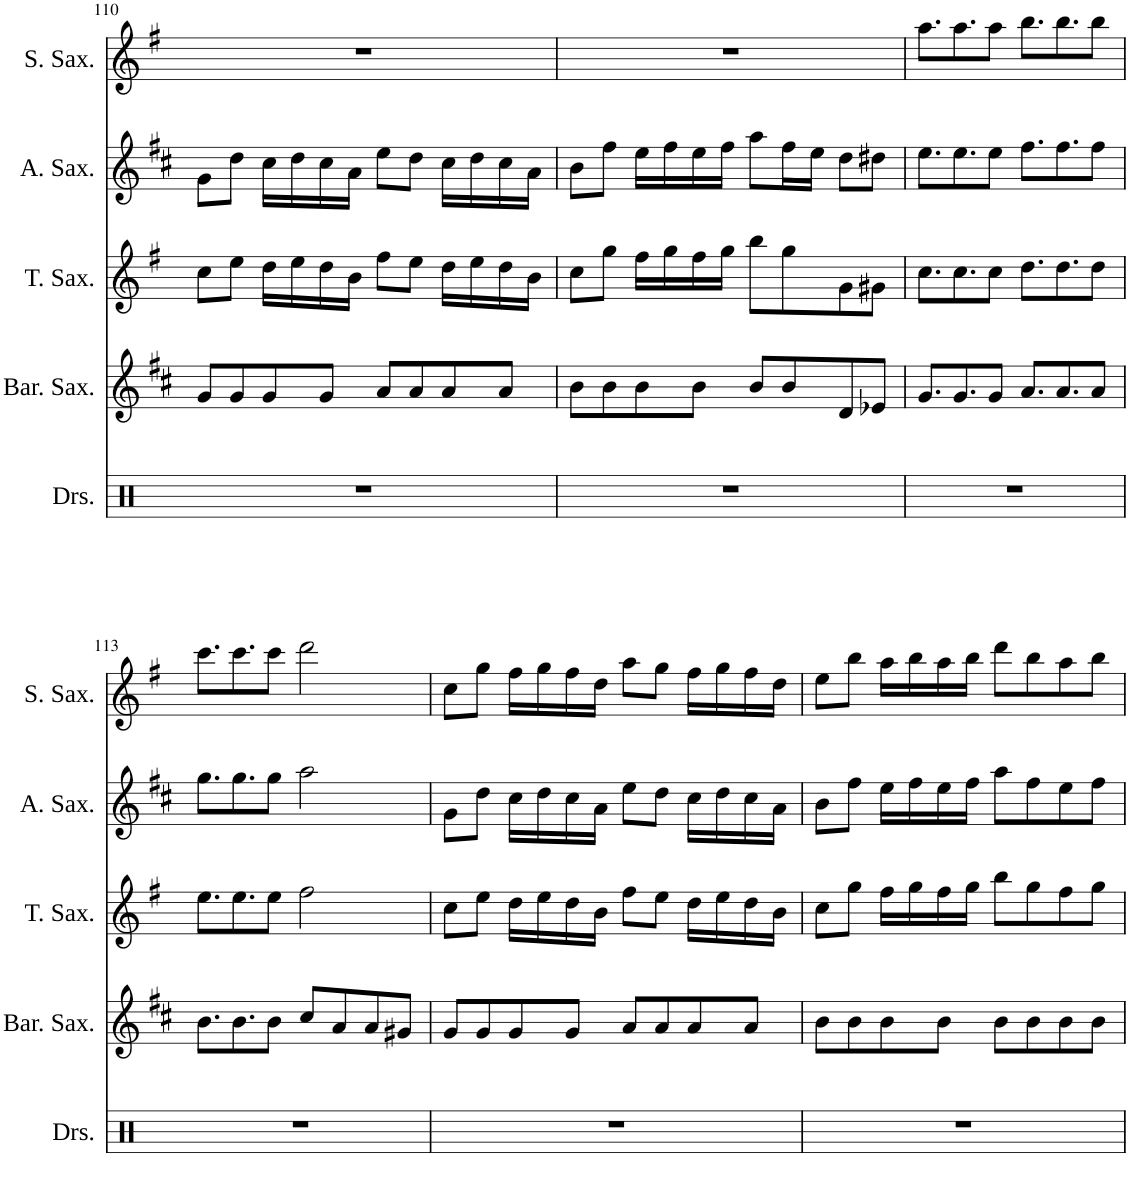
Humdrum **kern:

**kern	**kern	**kern	**kern	**kern
*part5	*part4	*part3	*part2	*part1
*staff5	*staff4	*staff3	*staff2	*staff1
*I"Drumset	*I"Baritone Saxophone	*I"Tenor Saxophone	*I"Alto Saxophone	*I"Soprano Saxophone
*I'Drs.	*I'Bar. Sax.	*I'T. Sax.	*I'A. Sax.	*I'S. Sax.
!!LO:PB:g=z
*clefX	*clefG2	*clefG2	*clefG2	*clefG2
*	*Trd12c21	*Trd8c14	*Trd5c9	*Trd1c2
*k[]	*k[f#c#]	*k[f#]	*k[f#c#]	*k[f#]
*M4/4	*M4/4	*M4/4	*M4/4	*M4/4
=110	=110	=110	=110	=110
1r	8g/L	8cc\L	8g\L	1r
.	8g/	8ee\J	8dd\J	.
.	8g/	16dd\LL	16cc#\LL	.
.	.	16ee\	16dd\	.
.	8g/J	16dd\	16cc#\	.
.	.	16b\JJ	16a\JJ	.
.	8a/L	8ff#\L	8ee\L	.
.	8a/	8ee\J	8dd\J	.
.	8a/	16dd\LL	16cc#\LL	.
.	.	16ee\	16dd\	.
.	8a/J	16dd\	16cc#\	.
.	.	16b\JJ	16a\JJ	.
=111	=111	=111	=111	=111
1r	8b\L	8cc\L	8b\L	1r
.	8b\	8gg\J	8ff#\J	.
.	8b\	16ff#\LL	16ee\LL	.
.	.	16gg\	16ff#\	.
.	8b\J	16ff#\	16ee\	.
.	.	16gg\JJ	16ff#\JJ	.
.	8b/L	8bb\L	8aa\L	.
.	8b/	8gg\	16ff#\L	.
.	.	.	16ee\JJ	.
.	8d/	8g\	8dd\L	.
.	8e-X/J	8g#X\J	8dd#X\J	.
=112	=112	=112	=112	=112
1r	8.g/L	8.cc\L	8.ee\L	8.aa\L
.	8.g/	8.cc\	8.ee\	8.aa\
.	8g/J	8cc\J	8ee\J	8aa\J
.	8.a/L	8.dd\L	8.ff#\L	8.bb\L
.	8.a/	8.dd\	8.ff#\	8.bb\
.	8a/J	8dd\J	8ff#\J	8bb\J
!!LO:LB:g=z
=113	=113	=113	=113	=113
1r	8.b\L	8.ee\L	8.gg\L	8.ccc\L
.	8.b\	8.ee\	8.gg\	8.ccc\
.	8b\J	8ee\J	8gg\J	8ccc\J
.	8cc#/L	2ff#\	2aa\	2ddd\
.	8a/	.	.	.
.	8a/	.	.	.
.	8g#X/J	.	.	.
=114	=114	=114	=114	=114
1r	8g/L	8cc\L	8g\L	8cc\L
.	8g/	8ee\J	8dd\J	8gg\J
.	8g/	16dd\LL	16cc#\LL	16ff#\LL
.	.	16ee\	16dd\	16gg\
.	8g/J	16dd\	16cc#\	16ff#\
.	.	16b\JJ	16a\JJ	16dd\JJ
.	8a/L	8ff#\L	8ee\L	8aa\L
.	8a/	8ee\J	8dd\J	8gg\J
.	8a/	16dd\LL	16cc#\LL	16ff#\LL
.	.	16ee\	16dd\	16gg\
.	8a/J	16dd\	16cc#\	16ff#\
.	.	16b\JJ	16a\JJ	16dd\JJ
=115	=115	=115	=115	=115
1r	8b\L	8cc\L	8b\L	8ee\L
.	8b\	8gg\J	8ff#\J	8bb\J
.	8b\	16ff#\LL	16ee\LL	16aa\LL
.	.	16gg\	16ff#\	16bb\
.	8b\J	16ff#\	16ee\	16aa\
.	.	16gg\JJ	16ff#\JJ	16bb\JJ
.	8b\L	8bb\L	8aa\L	8ddd\L
.	8b\	8gg\	8ff#\	8bb\
.	8b\	8ff#\	8ee\	8aa\
.	8b\J	8gg\J	8ff#\J	8bb\J
=	=	=	=	=
*-	*-	*-	*-	*-
